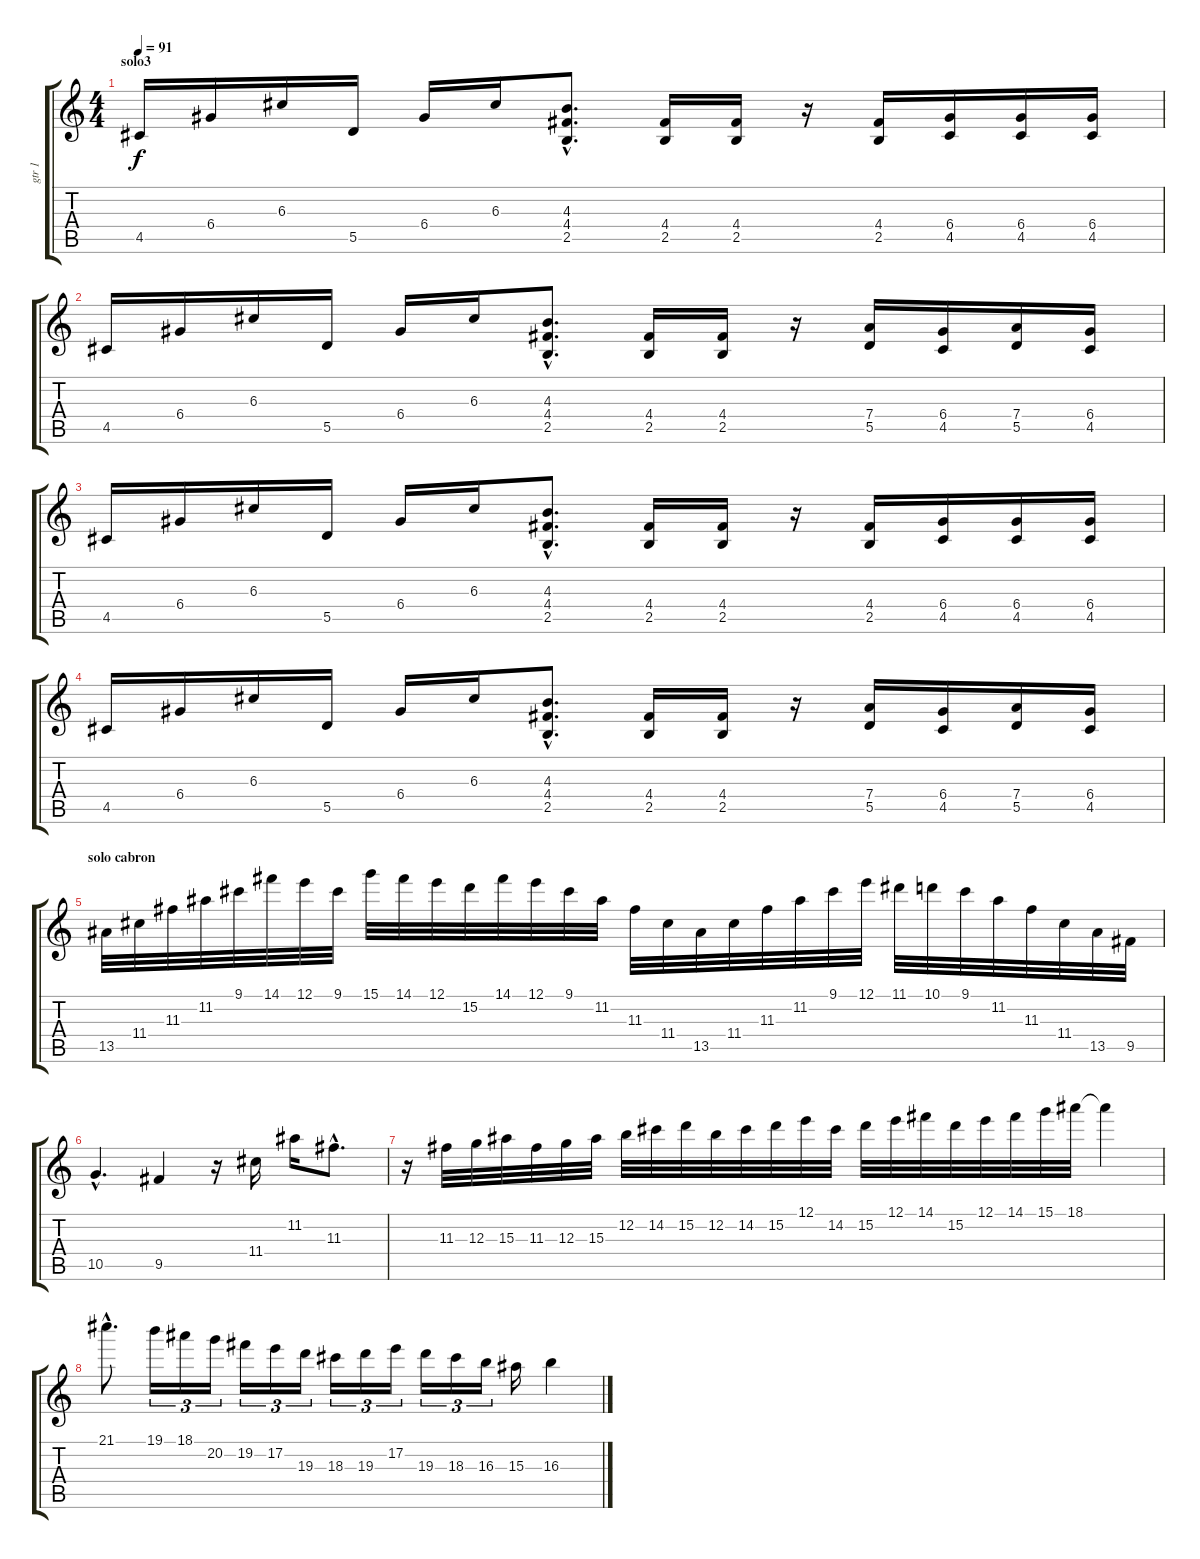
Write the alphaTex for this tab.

\track ("gtr 1" "gtr 1") {instrument distortionguitar}
\staff {score tabs}
\tuning (E4 B3 G3 D3 A2 E2) {hide}
\ts (4 4)
\section ("" "solo3")
\tempo 91
\clef g2
\ks c
4.5.16{dy f} 6.4.16 6.3.16 5.5.16 6.4.16 6.3.16 (4.3{hac} 4.4{hac} 2.5{hac}).8{d} (4.4 2.5).16 (4.4 2.5).16 r.16 (4.4 2.5).16 (6.4 4.5).16 (6.4 4.5).16 (6.4 4.5).16 |
4.5.16 6.4.16 6.3.16 5.5.16 6.4.16 6.3.16 (4.3{hac} 4.4{hac} 2.5{hac}).8{d} (4.4 2.5).16 (4.4 2.5).16 r.16 (7.4 5.5).16 (6.4 4.5).16 (7.4 5.5).16 (6.4 4.5).16 |
4.5.16 6.4.16 6.3.16 5.5.16 6.4.16 6.3.16 (4.3{hac} 4.4{hac} 2.5{hac}).8{d} (4.4 2.5).16 (4.4 2.5).16 r.16 (4.4 2.5).16 (6.4 4.5).16 (6.4 4.5).16 (6.4 4.5).16 |
4.5.16 6.4.16 6.3.16 5.5.16 6.4.16 6.3.16 (4.3{hac} 4.4{hac} 2.5{hac}).8{d} (4.4 2.5).16 (4.4 2.5).16 r.16 (7.4 5.5).16 (6.4 4.5).16 (7.4 5.5).16 (6.4 4.5).16 |
\section ("" "solo cabron")
13.5.32 11.4.32 11.3.32 11.2.32 9.1.32 14.1.32 12.1.32 9.1.32 15.1.32 14.1.32 12.1.32 15.2.32 14.1.32 12.1.32 9.1.32 11.2.32 11.3.32 11.4.32 13.5.32 11.4.32 11.3.32 11.2.32 9.1.32 12.1.32 11.1.32 10.1.32 9.1.32 11.2.32 11.3.32 11.4.32 13.5.32 9.5.32 |
10.5{hac}.4{d} 9.5.4 r.16 11.4.16 11.2.16 11.3{hac}.8{d} |
r.16 11.3.32 12.3.32 15.3.32 11.3.32 12.3.32 15.3.32 12.2.32 14.2.32 15.2.32 12.2.32 14.2.32 15.2.32 12.1.32 14.2.32 15.2.32 12.1.32 14.1.32 15.2.32 12.1.32 14.1.32 15.1.32 18.1.32 18.1{t}.4 |
21.1{hac}.8{d} 19.1.16{tu (3 2)} 18.1.16{tu (3 2)} 20.2.16{tu (3 2)} 19.2.16{tu (3 2)} 17.2.16{tu (3 2)} 19.3.16{tu (3 2)} 18.3.16{tu (3 2)} 19.3.16{tu (3 2)} 17.2.16{tu (3 2)} 19.3.16{tu (3 2)} 18.3.16{tu (3 2)} 16.3.16{tu (3 2)} 15.3.16 16.3.4
